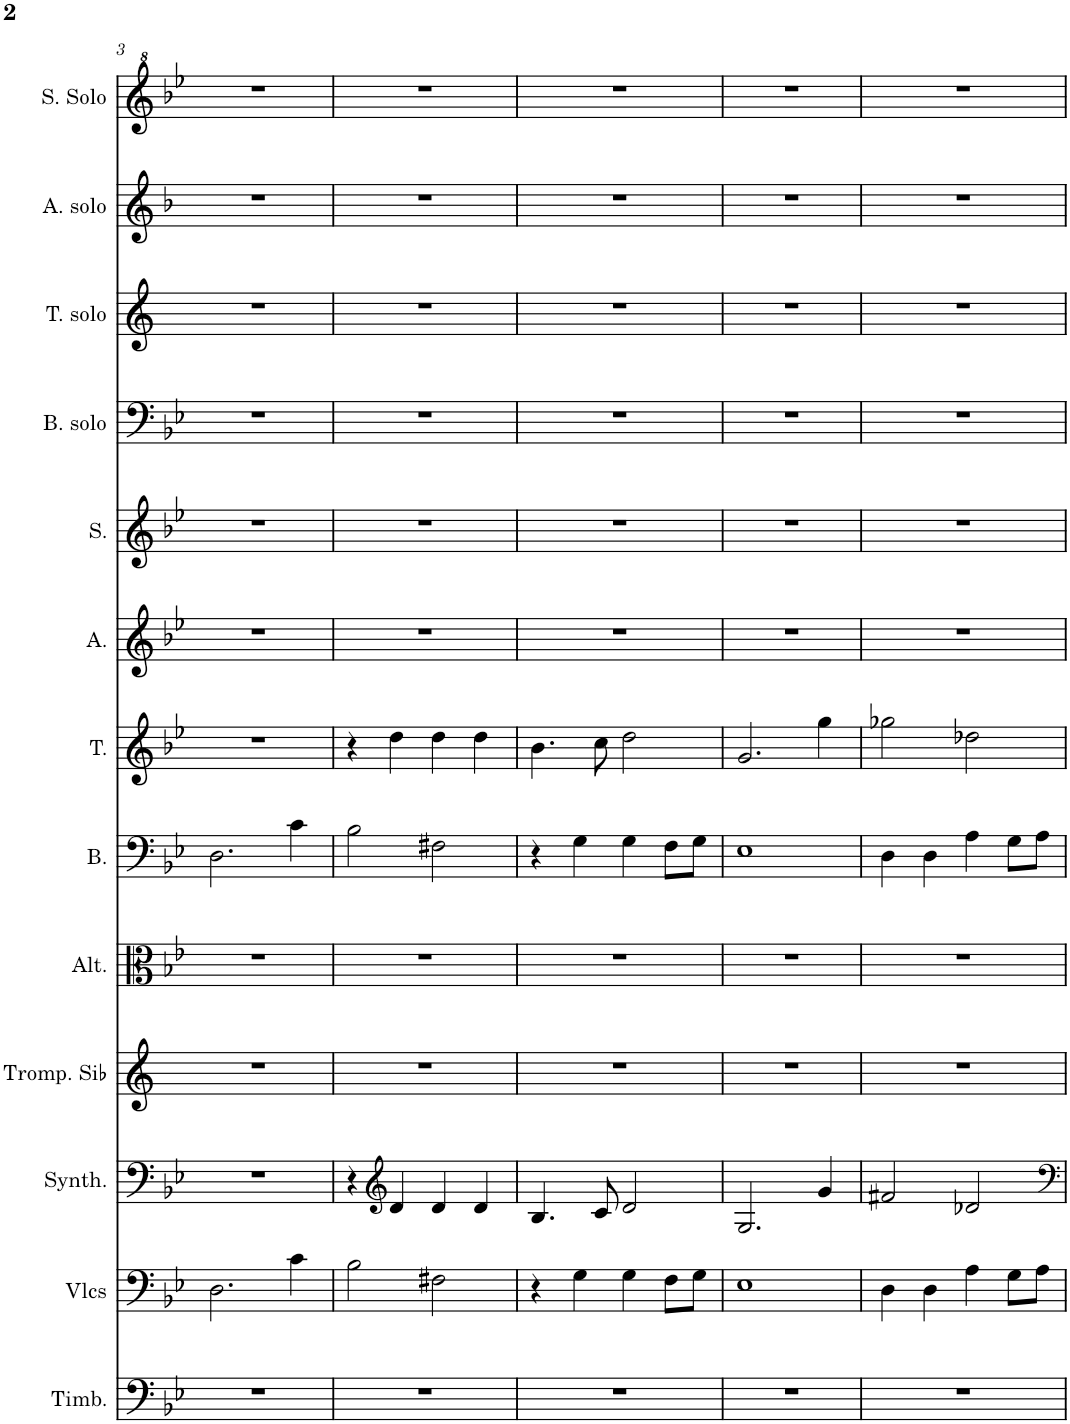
**kern	**kern	**kern	**kern	**kern	**kern	**kern	**kern	**kern	**kern	**kern	**kern	**kern
*part13	*part12	*part11	*part10	*part9	*part8	*part7	*part6	*part5	*part4	*part3	*part2	*part1
*staff13	*staff12	*staff11	*staff10	*staff9	*staff8	*staff7	*staff6	*staff5	*staff4	*staff3	*staff2	*staff1
*I"Timbales, Staff-1	*I"Violoncelles, D'Bass/Strings, etc	*I"Synthétiseur d'instruments à cordes, Synth strings, etc	*I"Trompette en Sib, Synth strings 2	*I"Altos, 1st violins	*I"Basse	*I"Ténor	*I"Alto	*I"Soprano	*I"Basse Solo	*I"Tenor Solo	*I"Alto Solo	*I"Soprano Solo
*I'Timb.	*I'Vlcs	*I'Synth.	*I'Tromp. Sib	*I'Alt.	*I'B.	*I'T.	*I'A.	*I'S.	*I'B. solo	*I'T. solo	*I'A. solo	*I'S. Solo
!!LO:PB:g=z
*clefF4	*clefF4	*clefF4	*clefG2	*clefC3	*clefF4	*clefG2	*clefG2	*clefG2	*clefF4	*clefG2	*clefG2	*clefG^2
*	*	*	*Trd1c2	*	*	*	*	*	*	*Trd8c14	*Trd4c7	*
*k[b-e-]	*k[b-e-]	*k[b-e-]	*k[]	*k[b-e-]	*k[b-e-]	*k[b-e-]	*k[b-e-]	*k[b-e-]	*k[b-e-]	*k[]	*k[b-]	*k[b-e-]
*M2/2	*M2/2	*M2/2	*M2/2	*M2/2	*M2/2	*M2/2	*M2/2	*M2/2	*M2/2	*M2/2	*M2/2	*M2/2
*met(c|)	*met(c|)	*met(c|)	*met(c|)	*met(c|)	*met(c|)	*met(c|)	*met(c|)	*met(c|)	*met(c|)	*met(c|)	*met(c|)	*met(c|)
=3	=3	=3	=3	=3	=3	=3	=3	=3	=3	=3	=3	=3
1r	2.D\	1r	1r	1r	2.D\	1r	1r	1r	1r	1r	1r	1r
.	4c\	.	.	.	4c\	.	.	.	.	.	.	.
=4	=4	=4	=4	=4	=4	=4	=4	=4	=4	=4	=4	=4
1r	2B-\	4r	1r	1r	2B-\	4r	1r	1r	1r	1r	1r	1r
*	*	*clefG2	*	*	*	*	*	*	*	*	*	*
.	.	4d/	.	.	.	4dd\	.	.	.	.	.	.
.	2F#X\	4d/	.	.	2F#X\	4dd\	.	.	.	.	.	.
.	.	4d/	.	.	.	4dd\	.	.	.	.	.	.
=5	=5	=5	=5	=5	=5	=5	=5	=5	=5	=5	=5	=5
1r	4r	4.B-/	1r	1r	4r	4.b-\	1r	1r	1r	1r	1r	1r
.	4G\	.	.	.	4G\	.	.	.	.	.	.	.
.	.	8c/	.	.	.	8cc\	.	.	.	.	.	.
.	4G\	2d/	.	.	4G\	2dd\	.	.	.	.	.	.
.	8F\L	.	.	.	8F\L	.	.	.	.	.	.	.
.	8G\J	.	.	.	8G\J	.	.	.	.	.	.	.
=6	=6	=6	=6	=6	=6	=6	=6	=6	=6	=6	=6	=6
1r	1E-	2.G/	1r	1r	1E-	2.g/	1r	1r	1r	1r	1r	1r
.	.	4g/	.	.	.	4gg\	.	.	.	.	.	.
=7	=7	=7	=7	=7	=7	=7	=7	=7	=7	=7	=7	=7
1r	4D\	2f#X/	1r	1r	4D\	2gg-X\	1r	1r	1r	1r	1r	1r
.	4D\	.	.	.	4D\	.	.	.	.	.	.	.
.	4A\	2d-X/	.	.	4A\	2dd-X\	.	.	.	.	.	.
.	8G\L	.	.	.	8G\L	.	.	.	.	.	.	.
.	8A\J	.	.	.	8A\J	.	.	.	.	.	.	.
=	=	=	=	=	=	=	=	=	=	=	=	=
*-	*-	*-	*-	*-	*-	*-	*-	*-	*-	*-	*-	*-
